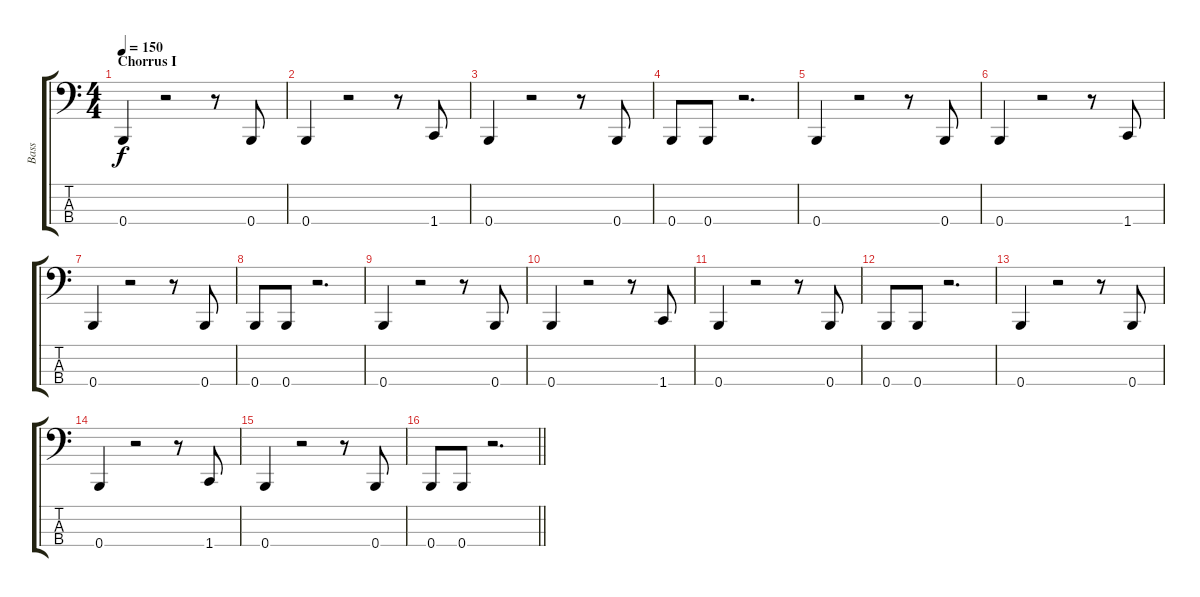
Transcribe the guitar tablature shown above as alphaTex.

\track ("Bass" "Bass") {instrument electricbassfinger}
\staff {score tabs}
\tuning (D2 A1 E1 B0) {hide}
\ts (4 4)
\section ("" "Chorrus I")
\tempo 150
\clef f4
\ks c
0.4.4{dy f} r.2 r.8 0.4.8 |
0.4.4 r.2 r.8 1.4.8 |
0.4.4 r.2 r.8 0.4.8 |
0.4.8 0.4.8 r.2{d} |
0.4.4 r.2 r.8 0.4.8 |
0.4.4 r.2 r.8 1.4.8 |
0.4.4 r.2 r.8 0.4.8 |
0.4.8 0.4.8 r.2{d} |
0.4.4 r.2 r.8 0.4.8 |
0.4.4 r.2 r.8 1.4.8 |
0.4.4 r.2 r.8 0.4.8 |
0.4.8 0.4.8 r.2{d} |
0.4.4 r.2 r.8 0.4.8 |
0.4.4 r.2 r.8 1.4.8 |
0.4.4 r.2 r.8 0.4.8 |
\barLineRight lightlight
0.4.8 0.4.8 r.2{d}
